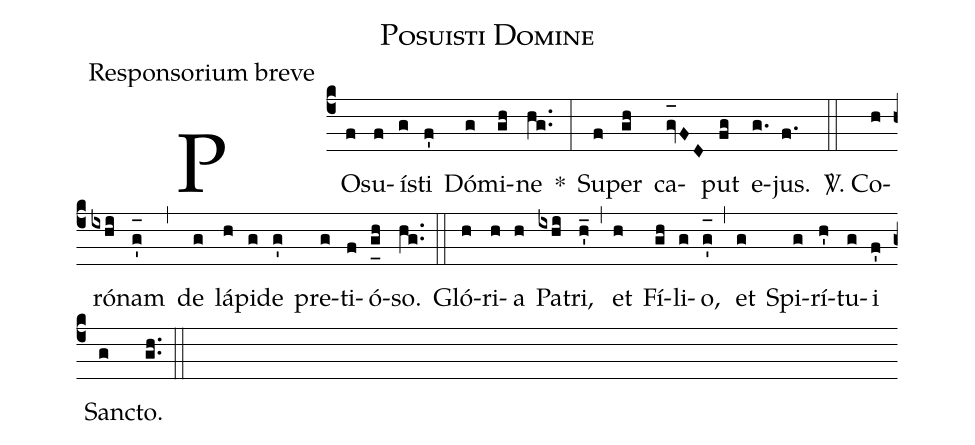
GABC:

name:Posuisti Domine;
office-part:Responsorium breve;
%%
(c4) PO(f)su(f)í(g)sti(f') Dó(g)mi(gh)ne(hg..) *(:) Su(f)per(gh) ca(gv_[oh:h]FD)put(fg) e(g.)jus.(f.) (::)
<sp>V/</sp>. Co(h)ró(ixhi)nam(g'_[oh:h]) (,) de(g) lá(h)pi(g)de(g') pre(g)ti(f)ó(g_[uh:l]h)so.(hg..) (::) Gló(h)ri(h)a(h) Pa(ixhi)tri,(h'_) (,) et(h) Fí(gh)li(g)o,(g'_[oh:h]) (,) et(g) Spi(g)rí(h')tu(g)i(f') San(g)cto.(gh..) (::)
